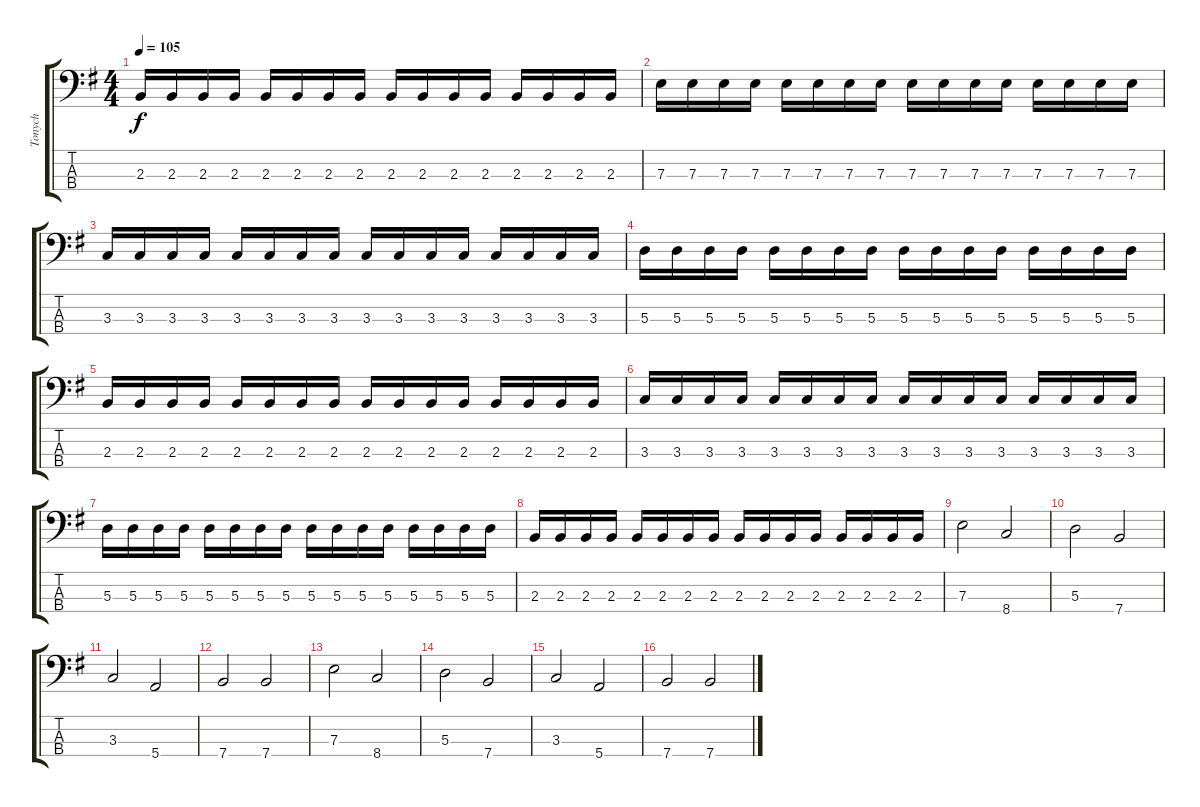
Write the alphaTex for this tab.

\track ("Tonych" "Tonych") {instrument acousticguitarsteel}
\staff {score tabs}
\tuning (G2 D2 A1 E1) {hide}
\ts (4 4)
\tempo 105
\clef f4
\ks eminor
2.3.16{dy f} 2.3.16 2.3.16 2.3.16 2.3.16 2.3.16 2.3.16 2.3.16 2.3.16 2.3.16 2.3.16 2.3.16 2.3.16 2.3.16 2.3.16 2.3.16 |
7.3.16 7.3.16 7.3.16 7.3.16 7.3.16 7.3.16 7.3.16 7.3.16 7.3.16 7.3.16 7.3.16 7.3.16 7.3.16 7.3.16 7.3.16 7.3.16 |
3.3.16 3.3.16 3.3.16 3.3.16 3.3.16 3.3.16 3.3.16 3.3.16 3.3.16 3.3.16 3.3.16 3.3.16 3.3.16 3.3.16 3.3.16 3.3.16 |
5.3.16 5.3.16 5.3.16 5.3.16 5.3.16 5.3.16 5.3.16 5.3.16 5.3.16 5.3.16 5.3.16 5.3.16 5.3.16 5.3.16 5.3.16 5.3.16 |
2.3.16 2.3.16 2.3.16 2.3.16 2.3.16 2.3.16 2.3.16 2.3.16 2.3.16 2.3.16 2.3.16 2.3.16 2.3.16 2.3.16 2.3.16 2.3.16 |
3.3.16 3.3.16 3.3.16 3.3.16 3.3.16 3.3.16 3.3.16 3.3.16 3.3.16 3.3.16 3.3.16 3.3.16 3.3.16 3.3.16 3.3.16 3.3.16 |
5.3.16 5.3.16 5.3.16 5.3.16 5.3.16 5.3.16 5.3.16 5.3.16 5.3.16 5.3.16 5.3.16 5.3.16 5.3.16 5.3.16 5.3.16 5.3.16 |
2.3.16 2.3.16 2.3.16 2.3.16 2.3.16 2.3.16 2.3.16 2.3.16 2.3.16 2.3.16 2.3.16 2.3.16 2.3.16 2.3.16 2.3.16 2.3.16 |
7.3.2 8.4.2 |
5.3.2 7.4.2 |
3.3.2 5.4.2 |
7.4.2 7.4.2 |
7.3.2 8.4.2 |
5.3.2 7.4.2 |
3.3.2 5.4.2 |
7.4.2 7.4.2
